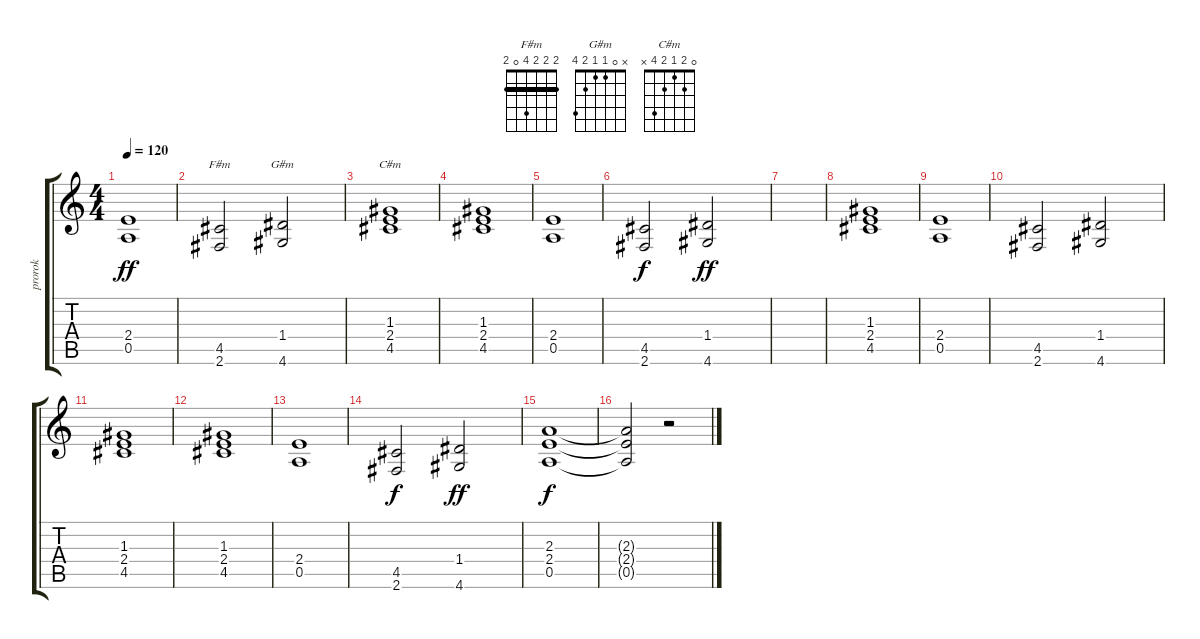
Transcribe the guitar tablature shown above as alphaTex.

\track ("prorok" "prorok") {instrument distortionguitar}
\staff {score tabs}
\tuning (E4 B3 G3 D3 A2 E2) {hide}
\chord ("F#m" 2 2 2 4 0 2) {barre 2}
\chord ("G#m" x 0 1 1 2 4)
\chord ("C#m" 0 2 1 2 4 x)
\ts (4 4)
\tempo 120
\clef g2
\ks c
(2.4 0.5).1{dy ff} |
(4.5 2.6).2{ch "F#m"} (1.4 4.6).2{ch "G#m"} |
(1.3 2.4 4.5).1{ch "C#m"} |
(1.3 2.4 4.5).1 |
(2.4 0.5).1 |
(4.5 2.6).2{dy f} (1.4 4.6).2{dy ff} |
|
(1.3 2.4 4.5).1 |
(2.4 0.5).1 |
(4.5 2.6).2 (1.4 4.6).2 |
(1.3 2.4 4.5).1 |
(1.3 2.4 4.5).1 |
(2.4 0.5).1 |
(4.5 2.6).2{dy f} (1.4 4.6).2{dy ff} |
(2.3 2.4 0.5).1{dy f} |
(2.3{t} 2.4{t} 0.5{t}).2 r.2
